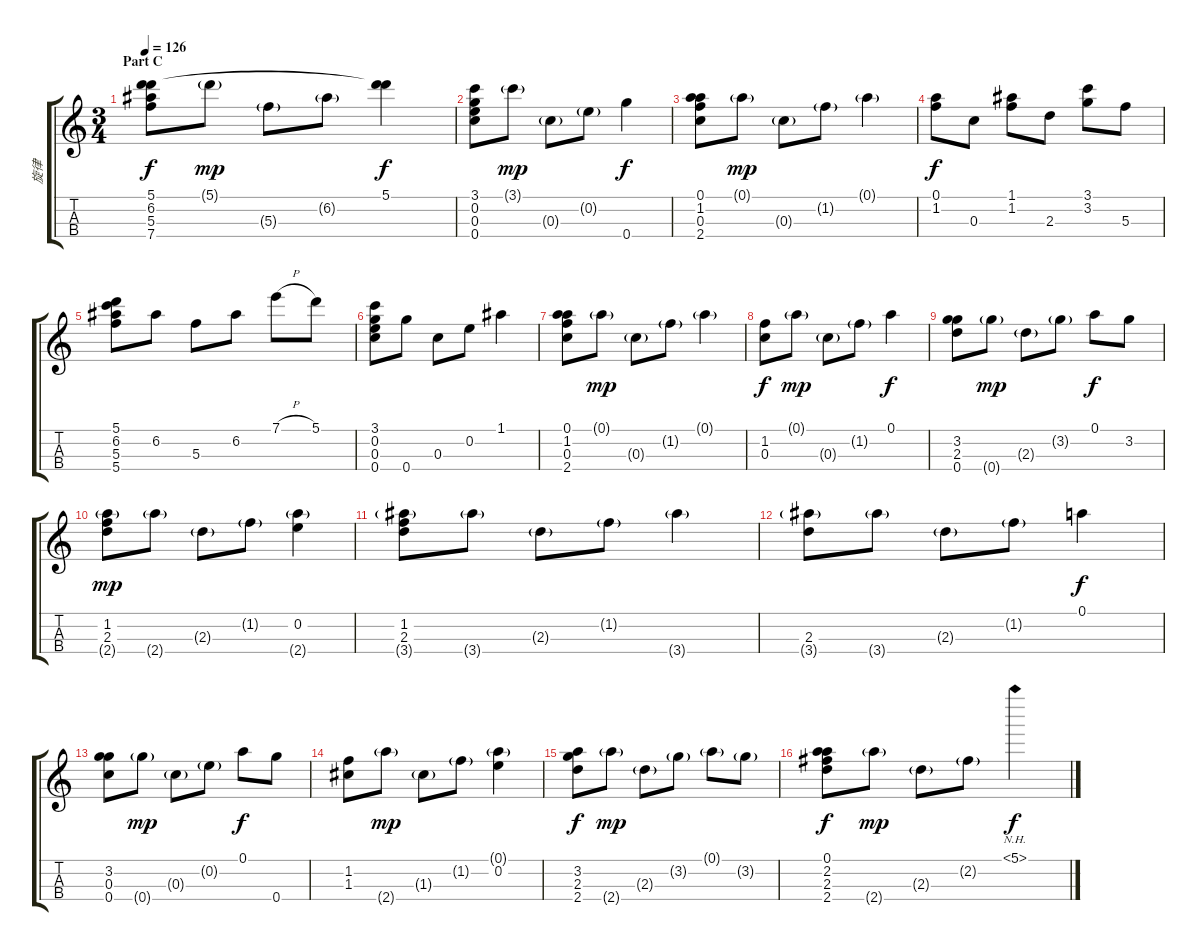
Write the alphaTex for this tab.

\track ("旋律" "旋律") {instrument acousticguitarnylon}
\staff {score tabs}
\tuning (A4 E4 C4 G4) {hide}
\ts (3 4)
\section ("" "Part C")
\tempo 126
\clef g2
\ks c
(5.1 6.2 5.3 7.4).8{dy f} 5.1{g}.8{dy mp} 5.3{g}.8 6.2{g}.8 (5.1 7.4{t}).4{dy f} |
(3.1 0.2 0.3 0.4).8 3.1{g}.8{dy mp} 0.3{g}.8 0.2{g}.8 0.4.4{dy f} |
(0.1 1.2 0.3 2.4).8 0.1{g}.8{dy mp} 0.3{g}.8 1.2{g}.8 0.1{g}.4 |
(0.1 1.2).8{dy f} 0.3.8 (1.1 1.2).8 2.3.8 (3.1 3.2).8 5.3.8 |
(5.1 6.2 5.3 5.4).8 6.2.8 5.3.8 6.2.8 7.1{h}.8 5.1.8 |
(3.1 0.2 0.3 0.4).8 0.4.8 0.3.8 0.2.8 1.1.4 |
(0.1 1.2 0.3 2.4).8 0.1{g}.8{dy mp} 0.3{g}.8 1.2{g}.8 0.1{g}.4 |
(1.2 0.3).8{dy f} 0.1{g}.8{dy mp} 0.3{g}.8 1.2{g}.8 0.1.4{dy f} |
(3.2 2.3 0.4).8 0.4{g}.8{dy mp} 2.3{g}.8 3.2{g}.8 0.1.8{dy f} 3.2.8 |
(1.2 2.3 2.4{g}).8{dy mp} 2.4{g}.8 2.3{g}.8 1.2{g}.8 (0.2 2.4{g}).4 |
(1.2 2.3 3.4{g}).8 3.4{g}.8 2.3{g}.8 1.2{g}.8 3.4{g}.4 |
(2.3 3.4{g}).8 3.4{g}.8 2.3{g}.8 1.2{g}.8 0.1.4{dy f} |
(3.2 0.3 0.4).8 0.4{g}.8{dy mp} 0.3{g}.8 0.2{g}.8 0.1.8{dy f} 0.4.8 |
(1.2 1.3).8 2.4{g}.8{dy mp} 1.3{g}.8 1.2{g}.8 (0.1{g} 0.2).4 |
(3.2 2.3 2.4).8{dy f} 2.4{g}.8{dy mp} 2.3{g}.8 3.2{g}.8 0.1{g}.8 3.2{g}.8 |
(0.1 2.2 2.3 2.4).8{dy f} 2.4{g}.8{dy mp} 2.3{g}.8 2.2{g}.8 5.1{nh}.4{dy f}
